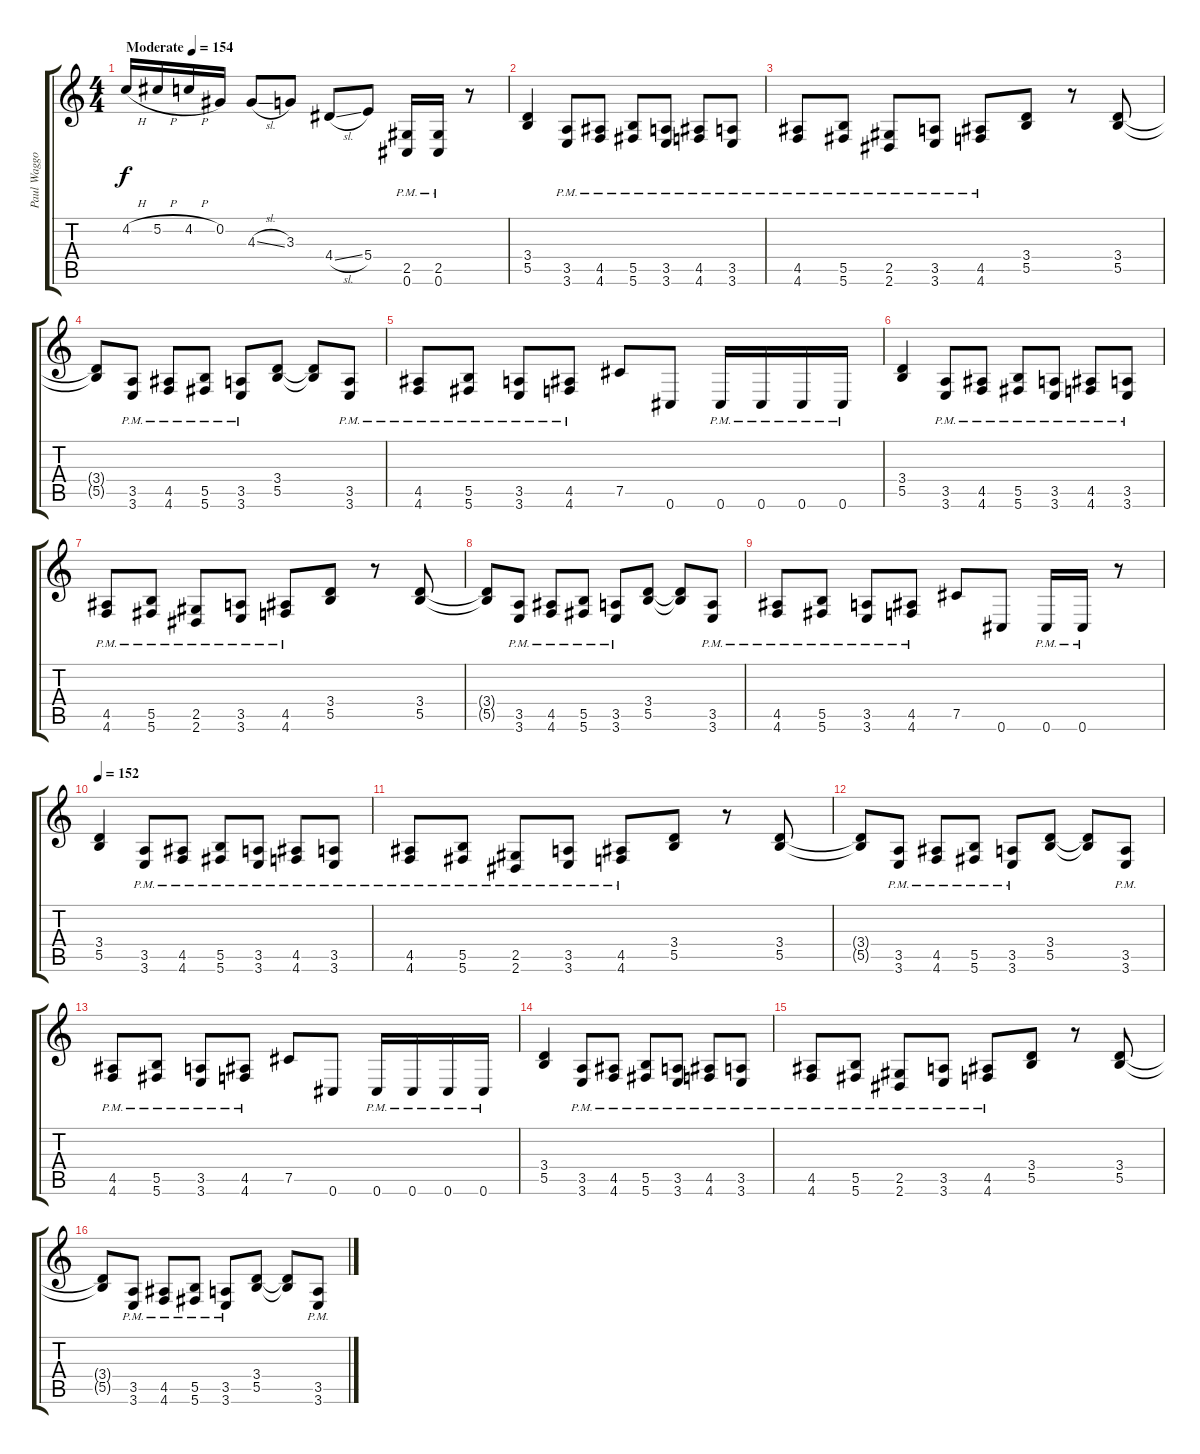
\track ("Paul Waggoner" "Paul Waggo") {instrument overdrivenguitar}
\staff {score tabs}
\tuning (Db4 Ab3 E3 B2 Gb2 Db2) {hide}
\ts (4 4)
\tempo (154 "Moderate")
\clef g2
\ks c
4.2{h}.16{dy f instrument overdrivenguitar} 5.2{h}.16 4.2{h}.16 0.2.16 4.3{sl}.8 3.3.8 4.4{sl}.8 5.4.8 (2.5{pm} 0.6{pm}).16 (2.5{pm} 0.6{pm}).16 r.8 |
(3.4 5.5).4 (3.5{pm} 3.6{pm}).8 (4.5{pm} 4.6{pm}).8 (5.5{pm} 5.6{pm}).8 (3.5{pm} 3.6{pm}).8 (4.5{pm} 4.6{pm}).8 (3.5{pm} 3.6{pm}).8 |
(4.5{pm} 4.6{pm}).8 (5.5{pm} 5.6{pm}).8 (2.5{pm} 2.6{pm}).8 (3.5{pm} 3.6{pm}).8 (4.5{pm} 4.6{pm}).8 (3.4 5.5).8 r.8 (3.4 5.5).8 |
(3.4{t} 5.5{t}).8 (3.5{pm} 3.6{pm}).8 (4.5{pm} 4.6{pm}).8 (5.5{pm} 5.6{pm}).8 (3.5{pm} 3.6{pm}).8 (3.4 5.5).8 (3.4{t} 5.5{t}).8 (3.5{pm} 3.6{pm}).8 |
(4.5{pm} 4.6{pm}).8 (5.5{pm} 5.6{pm}).8 (3.5{pm} 3.6{pm}).8 (4.5{pm} 4.6{pm}).8 7.5.8 0.6.8 0.6{pm}.16 0.6{pm}.16 0.6{pm}.16 0.6{pm}.16 |
(3.4 5.5).4 (3.5{pm} 3.6{pm}).8 (4.5{pm} 4.6{pm}).8 (5.5{pm} 5.6{pm}).8 (3.5{pm} 3.6{pm}).8 (4.5{pm} 4.6{pm}).8 (3.5{pm} 3.6{pm}).8 |
(4.5{pm} 4.6{pm}).8 (5.5{pm} 5.6{pm}).8 (2.5{pm} 2.6{pm}).8 (3.5{pm} 3.6{pm}).8 (4.5{pm} 4.6{pm}).8 (3.4 5.5).8 r.8 (3.4 5.5).8 |
(3.4{t} 5.5{t}).8 (3.5{pm} 3.6{pm}).8 (4.5{pm} 4.6{pm}).8 (5.5{pm} 5.6{pm}).8 (3.5{pm} 3.6{pm}).8 (3.4 5.5).8 (3.4{t} 5.5{t}).8 (3.5{pm} 3.6{pm}).8 |
(4.5{pm} 4.6{pm}).8 (5.5{pm} 5.6{pm}).8 (3.5{pm} 3.6{pm}).8 (4.5{pm} 4.6{pm}).8 7.5.8 0.6.8 0.6{pm}.16 0.6{pm}.16 r.8 |
\tempo 152
(3.4 5.5).4 (3.5{pm} 3.6{pm}).8 (4.5{pm} 4.6{pm}).8 (5.5{pm} 5.6{pm}).8 (3.5{pm} 3.6{pm}).8 (4.5{pm} 4.6{pm}).8 (3.5{pm} 3.6{pm}).8 |
(4.5{pm} 4.6{pm}).8 (5.5{pm} 5.6{pm}).8 (2.5{pm} 2.6{pm}).8 (3.5{pm} 3.6{pm}).8 (4.5{pm} 4.6{pm}).8 (3.4 5.5).8 r.8 (3.4 5.5).8 |
(3.4{t} 5.5{t}).8 (3.5{pm} 3.6{pm}).8 (4.5{pm} 4.6{pm}).8 (5.5{pm} 5.6{pm}).8 (3.5{pm} 3.6{pm}).8 (3.4 5.5).8 (3.4{t} 5.5{t}).8 (3.5{pm} 3.6{pm}).8 |
(4.5{pm} 4.6{pm}).8 (5.5{pm} 5.6{pm}).8 (3.5{pm} 3.6{pm}).8 (4.5{pm} 4.6{pm}).8 7.5.8 0.6.8 0.6{pm}.16 0.6{pm}.16 0.6{pm}.16 0.6{pm}.16 |
(3.4 5.5).4 (3.5{pm} 3.6{pm}).8 (4.5{pm} 4.6{pm}).8 (5.5{pm} 5.6{pm}).8 (3.5{pm} 3.6{pm}).8 (4.5{pm} 4.6{pm}).8 (3.5{pm} 3.6{pm}).8 |
(4.5{pm} 4.6{pm}).8 (5.5{pm} 5.6{pm}).8 (2.5{pm} 2.6{pm}).8 (3.5{pm} 3.6{pm}).8 (4.5{pm} 4.6{pm}).8 (3.4 5.5).8 r.8 (3.4 5.5).8 |
(3.4{t} 5.5{t}).8 (3.5{pm} 3.6{pm}).8 (4.5{pm} 4.6{pm}).8 (5.5{pm} 5.6{pm}).8 (3.5{pm} 3.6{pm}).8 (3.4 5.5).8 (3.4{t} 5.5{t}).8 (3.5{pm} 3.6{pm}).8
